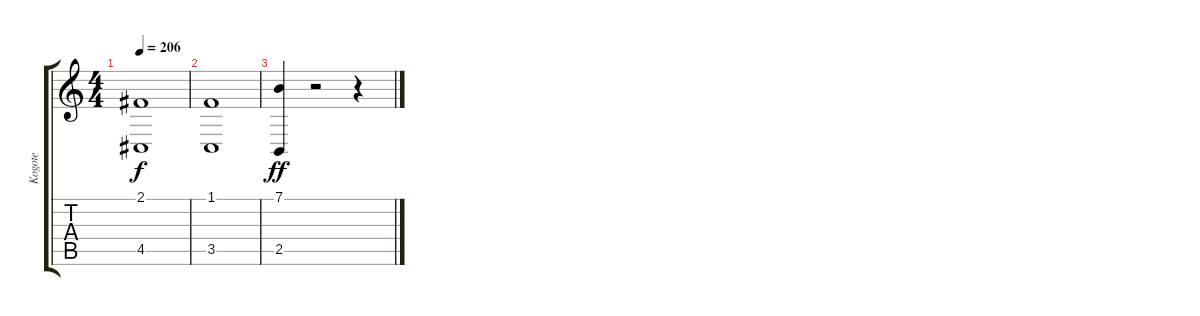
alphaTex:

\track ("Kogote" "Kogote") {instrument brasssection}
\staff {score tabs}
\tuning (E4 B3 G3 D3 A2 E2) {hide}
\ts (4 4)
\tempo 206
\clef g2
\ks c
(2.1 4.5).1{dy f} |
(1.1 3.5).1 |
(7.1 2.5).4{dy ff} r.2 r.4
